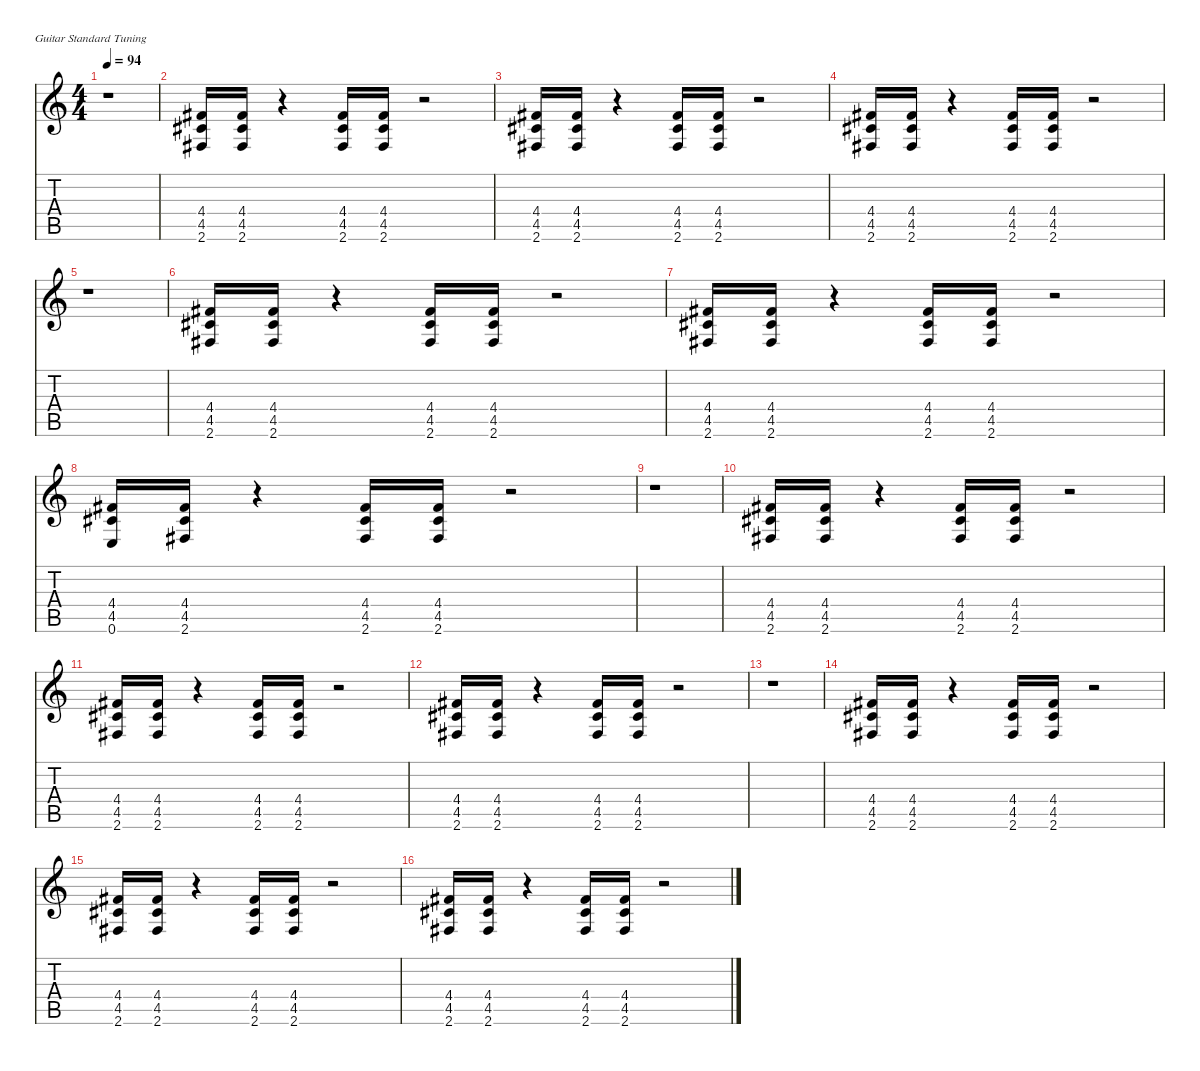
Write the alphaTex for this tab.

\defaultSystemsLayout 4
\hideDynamics
\bracketExtendMode nobrackets
\singleTrackTrackNamePolicy hidden
\multiTrackTrackNamePolicy hidden
\otherSystemsTrackNameOrientation horizontal
\track ("overdub" "od.guit.") {instrument overdrivenguitar}
\staff {score tabs}
\tuning (E4 B3 G3 D3 A2 E2)
\ts (4 4)
\tempo 94
\clef g2
\ks c
r.1{dy mf instrument overdrivenguitar beam Down} |
(4.4{acc #} 4.5{acc #} 2.6{acc #}).16{beam Up} (4.4{acc #} 4.5{acc #} 2.6{acc #}).16{dy mp beam Up} r.4{beam Up} (4.4{acc #} 4.5{acc #} 2.6{acc #}).16{beam Up} (4.4{acc #} 4.5{acc #} 2.6{acc #}).16{dy mf beam Up} r.2{beam Up} |
(4.4{acc #} 4.5{acc #} 2.6{acc #}).16{beam Up} (4.4{acc #} 4.5{acc #} 2.6{acc #}).16{dy mp beam Up} r.4{beam Up} (4.4{acc #} 4.5{acc #} 2.6{acc #}).16{dy mf beam Up} (4.4{acc #} 4.5{acc #} 2.6{acc #}).16{dy mp beam Up} r.2{beam Up} |
(4.4{acc #} 4.5{acc #} 2.6{acc #}).16{dy mf beam Up} (4.4{acc #} 4.5{acc #} 2.6{acc #}).16{dy mp beam Up} r.4{beam Up} (4.4{acc #} 4.5{acc #} 2.6{acc #}).16{beam Up} (4.4{acc #} 4.5{acc #} 2.6{acc #}).16{beam Up} r.2{beam Up} |
r.1{beam Down} |
(4.4{acc #} 4.5{acc #} 2.6{acc #}).16{dy mf beam Up} (4.4{acc #} 4.5{acc #} 2.6{acc #}).16{dy mp beam Up} r.4{beam Up} (4.4{acc #} 4.5{acc #} 2.6{acc #}).16{beam Up} (4.4{acc #} 4.5{acc #} 2.6{acc #}).16{dy mf beam Up} r.2{beam Up} |
(4.4{acc #} 4.5{acc #} 2.6{acc #}).16{beam Up} (4.4{acc #} 4.5{acc #} 2.6{acc #}).16{dy mp beam Up} r.4{beam Up} (4.4{acc #} 4.5{acc #} 2.6{acc #}).16{dy mf beam Up} (4.4{acc #} 4.5{acc #} 2.6{acc #}).16{dy mp beam Up} r.2{beam Up} |
(4.4{acc #} 4.5{acc #} 0.6).16{dy mf beam Up} (4.4{acc #} 4.5{acc #} 2.6{acc #}).16{dy mp beam Up} r.4{beam Up} (4.4{acc #} 4.5{acc #} 2.6{acc #}).16{beam Up} (4.4{acc #} 4.5{acc #} 2.6{acc #}).16{beam Up} r.2{beam Up} |
r.1{beam Down} |
(4.4{acc #} 4.5{acc #} 2.6{acc #}).16{dy mf beam Up} (4.4{acc #} 4.5{acc #} 2.6{acc #}).16{dy mp beam Up} r.4{beam Up} (4.4{acc #} 4.5{acc #} 2.6{acc #}).16{beam Up} (4.4{acc #} 4.5{acc #} 2.6{acc #}).16{dy mf beam Up} r.2{beam Up} |
(4.4{acc #} 4.5{acc #} 2.6{acc #}).16{beam Up} (4.4{acc #} 4.5{acc #} 2.6{acc #}).16{dy mp beam Up} r.4{beam Up} (4.4{acc #} 4.5{acc #} 2.6{acc #}).16{dy mf beam Up} (4.4{acc #} 4.5{acc #} 2.6{acc #}).16{dy mp beam Up} r.2{beam Up} |
(4.4{acc #} 4.5{acc #} 2.6{acc #}).16{dy mf beam Up} (4.4{acc #} 4.5{acc #} 2.6{acc #}).16{dy mp beam Up} r.4{beam Up} (4.4{acc #} 4.5{acc #} 2.6{acc #}).16{beam Up} (4.4{acc #} 4.5{acc #} 2.6{acc #}).16{beam Up} r.2{beam Up} |
r.1{beam Down} |
(4.4{acc #} 4.5{acc #} 2.6{acc #}).16{dy mf beam Up} (4.4{acc #} 4.5{acc #} 2.6{acc #}).16{dy mp beam Up} r.4{beam Up} (4.4{acc #} 4.5{acc #} 2.6{acc #}).16{beam Up} (4.4{acc #} 4.5{acc #} 2.6{acc #}).16{dy mf beam Up} r.2{beam Up} |
(4.4{acc #} 4.5{acc #} 2.6{acc #}).16{beam Up} (4.4{acc #} 4.5{acc #} 2.6{acc #}).16{dy mp beam Up} r.4{beam Up} (4.4{acc #} 4.5{acc #} 2.6{acc #}).16{dy mf beam Up} (4.4{acc #} 4.5{acc #} 2.6{acc #}).16{dy mp beam Up} r.2{beam Up} |
(4.4{acc #} 4.5{acc #} 2.6{acc #}).16{dy mf beam Up} (4.4{acc #} 4.5{acc #} 2.6{acc #}).16{dy mp beam Up} r.4{beam Up} (4.4{acc #} 4.5{acc #} 2.6{acc #}).16{beam Up} (4.4{acc #} 4.5{acc #} 2.6{acc #}).16{beam Up} r.2{beam Up}
